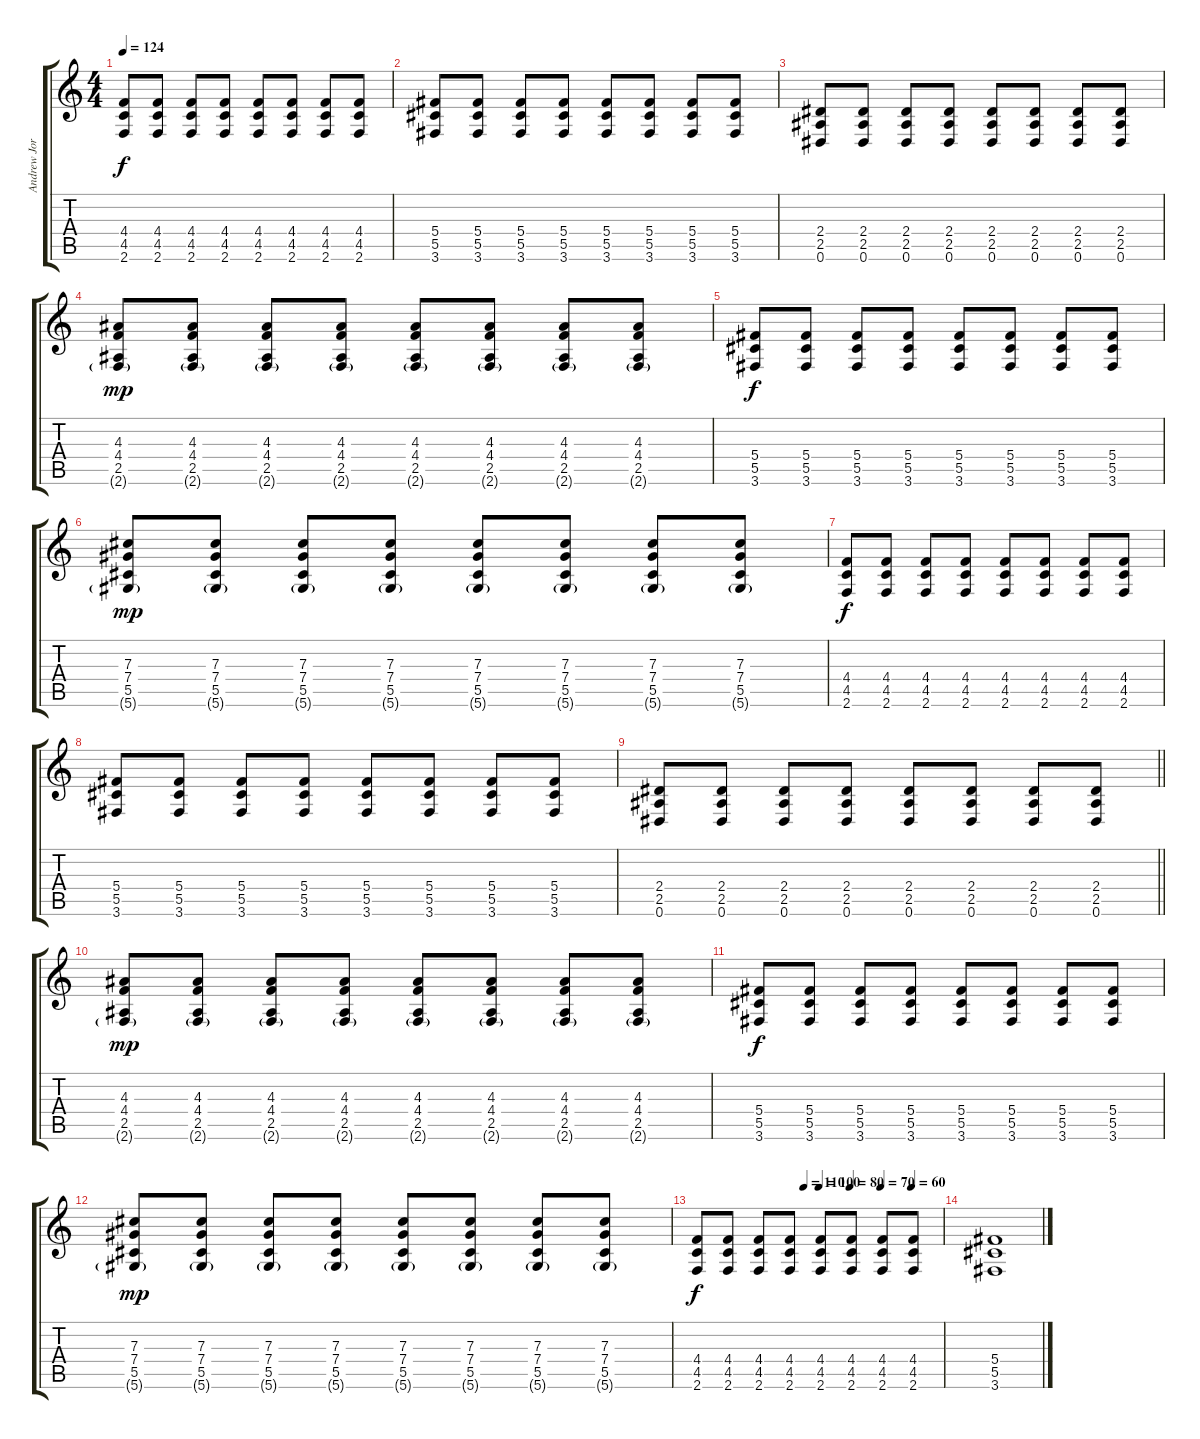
\track ("Andrew Jordan" "Andrew Jor") {instrument distortionguitar}
\staff {score tabs}
\tuning (Eb4 Bb3 Gb3 Db3 Ab2 Eb2) {hide}
\ts (4 4)
\tempo 124
\clef g2
\ks c
(4.4 4.5 2.6).8{dy f} (4.4 4.5 2.6).8 (4.4 4.5 2.6).8 (4.4 4.5 2.6).8 (4.4 4.5 2.6).8 (4.4 4.5 2.6).8 (4.4 4.5 2.6).8 (4.4 4.5 2.6).8 |
(5.4 5.5 3.6).8 (5.4 5.5 3.6).8 (5.4 5.5 3.6).8 (5.4 5.5 3.6).8 (5.4 5.5 3.6).8 (5.4 5.5 3.6).8 (5.4 5.5 3.6).8 (5.4 5.5 3.6).8 |
(2.4 2.5 0.6).8 (2.4 2.5 0.6).8 (2.4 2.5 0.6).8 (2.4 2.5 0.6).8 (2.4 2.5 0.6).8 (2.4 2.5 0.6).8 (2.4 2.5 0.6).8 (2.4 2.5 0.6).8 |
(4.3 4.4 2.5 2.6{g}).8{dy mp} (4.3 4.4 2.5 2.6{g}).8 (4.3 4.4 2.5 2.6{g}).8 (4.3 4.4 2.5 2.6{g}).8 (4.3 4.4 2.5 2.6{g}).8 (4.3 4.4 2.5 2.6{g}).8 (4.3 4.4 2.5 2.6{g}).8 (4.3 4.4 2.5 2.6{g}).8 |
(5.4 5.5 3.6).8{dy f} (5.4 5.5 3.6).8 (5.4 5.5 3.6).8 (5.4 5.5 3.6).8 (5.4 5.5 3.6).8 (5.4 5.5 3.6).8 (5.4 5.5 3.6).8 (5.4 5.5 3.6).8 |
(7.3 7.4 5.5 5.6{g}).8{dy mp} (7.3 7.4 5.5 5.6{g}).8 (7.3 7.4 5.5 5.6{g}).8 (7.3 7.4 5.5 5.6{g}).8 (7.3 7.4 5.5 5.6{g}).8 (7.3 7.4 5.5 5.6{g}).8 (7.3 7.4 5.5 5.6{g}).8 (7.3 7.4 5.5 5.6{g}).8 |
(4.4 4.5 2.6).8{dy f} (4.4 4.5 2.6).8 (4.4 4.5 2.6).8 (4.4 4.5 2.6).8 (4.4 4.5 2.6).8 (4.4 4.5 2.6).8 (4.4 4.5 2.6).8 (4.4 4.5 2.6).8 |
(5.4 5.5 3.6).8 (5.4 5.5 3.6).8 (5.4 5.5 3.6).8 (5.4 5.5 3.6).8 (5.4 5.5 3.6).8 (5.4 5.5 3.6).8 (5.4 5.5 3.6).8 (5.4 5.5 3.6).8 |
\barLineRight lightlight
(2.4 2.5 0.6).8 (2.4 2.5 0.6).8 (2.4 2.5 0.6).8 (2.4 2.5 0.6).8 (2.4 2.5 0.6).8 (2.4 2.5 0.6).8 (2.4 2.5 0.6).8 (2.4 2.5 0.6).8 |
(4.3 4.4 2.5 2.6{g}).8{dy mp} (4.3 4.4 2.5 2.6{g}).8 (4.3 4.4 2.5 2.6{g}).8 (4.3 4.4 2.5 2.6{g}).8 (4.3 4.4 2.5 2.6{g}).8 (4.3 4.4 2.5 2.6{g}).8 (4.3 4.4 2.5 2.6{g}).8 (4.3 4.4 2.5 2.6{g}).8 |
(5.4 5.5 3.6).8{dy f} (5.4 5.5 3.6).8 (5.4 5.5 3.6).8 (5.4 5.5 3.6).8 (5.4 5.5 3.6).8 (5.4 5.5 3.6).8 (5.4 5.5 3.6).8 (5.4 5.5 3.6).8 |
(7.3 7.4 5.5 5.6{g}).8{dy mp} (7.3 7.4 5.5 5.6{g}).8 (7.3 7.4 5.5 5.6{g}).8 (7.3 7.4 5.5 5.6{g}).8 (7.3 7.4 5.5 5.6{g}).8 (7.3 7.4 5.5 5.6{g}).8 (7.3 7.4 5.5 5.6{g}).8 (7.3 7.4 5.5 5.6{g}).8 |
\tempo (100 0.5)
\tempo (80 0.625)
\tempo (70 0.75)
\tempo (60 0.875)
\tempo (110 0.4375)
(4.4 4.5 2.6).8{dy f} (4.4 4.5 2.6).8 (4.4 4.5 2.6).8 (4.4 4.5 2.6).8 (4.4 4.5 2.6).8 (4.4 4.5 2.6).8 (4.4 4.5 2.6).8 (4.4 4.5 2.6).8 |
(5.4 5.5 3.6).1
